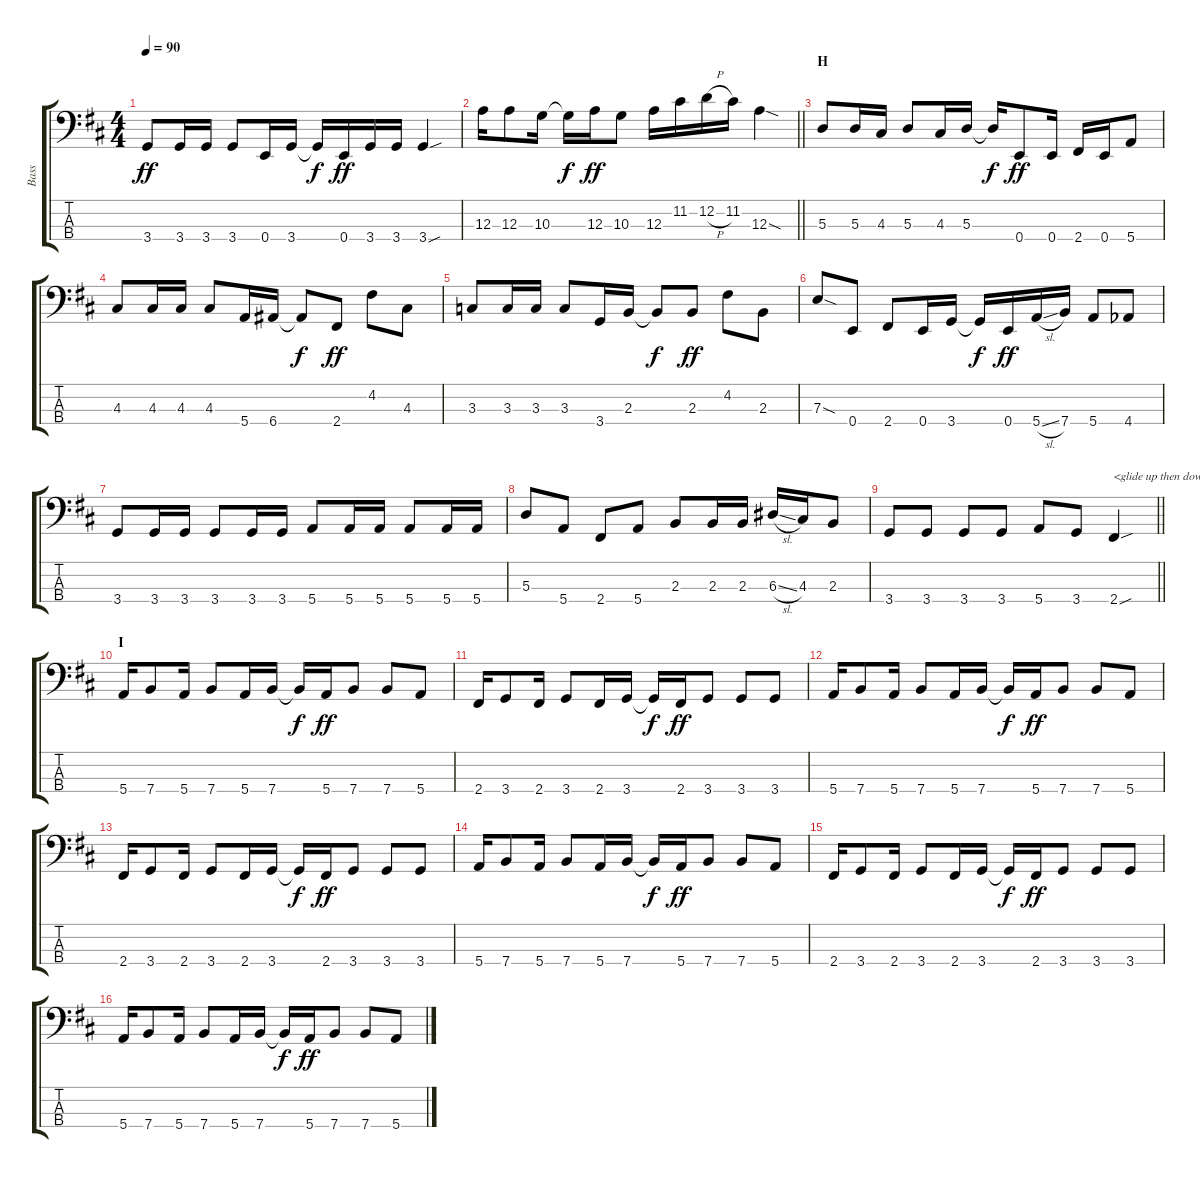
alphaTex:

\track ("Bass" "Bass") {instrument electricbasspick}
\staff {score tabs}
\tuning (G2 D2 A1 E1) {hide}
\ts (4 4)
\tempo 90
\clef f4
\ks d
3.4.8{dy ff} 3.4.16 3.4.16 3.4.8 0.4.16 3.4.16 3.4{t}.16{dy f} 0.4.16{dy ff} 3.4.16 3.4.16 3.4{sou}.4 |
\barLineRight lightlight
12.3.16 12.3.8 10.3.16 10.3{t}.16{dy f} 12.3.16{dy ff} 10.3.8 12.3.16 11.2.16 12.2{h}.16 11.2.16 12.3{sod}.4 |
\section ("" "H")
5.3.8 5.3.16 4.3.16 5.3.8 4.3.16 5.3.16 5.3{t}.16{dy f} 0.4.8{dy ff} 0.4.16 2.4.16 0.4.16 5.4.8 |
4.3.8 4.3.16 4.3.16 4.3.8 5.4.16 6.4.16 6.4{t}.8{dy f} 2.4.8{dy ff} 4.2.8 4.3.8 |
3.3.8 3.3.16 3.3.16 3.3.8 3.4.16 2.3.16 2.3{t}.8{dy f} 2.3.8{dy ff} 4.2.8 2.3.8 |
7.3{sod}.8 0.4.8 2.4.8 0.4.16 3.4.16 3.4{t}.16{dy f} 0.4.16{dy ff} 5.4{sl}.16 7.4.16 5.4.8 4.4{acc b}.8 |
3.4.8 3.4.16 3.4.16 3.4.8 3.4.16 3.4.16 5.4.8 5.4.16 5.4.16 5.4.8 5.4.16 5.4.16 |
5.3.8 5.4.8 2.4.8 5.4.8 2.3.8 2.3.16 2.3.16 6.3{sl}.16 4.3.16 2.3.8 |
\barLineRight lightlight
3.4.8 3.4.8 3.4.8 3.4.8 5.4.8 3.4.8 2.4{sou}.4{txt "<glide up then down>"} |
\section ("" "I")
5.4.16 7.4.8 5.4.16 7.4.8 5.4.16 7.4.16 7.4{t}.16{dy f} 5.4.16{dy ff} 7.4.8 7.4.8 5.4.8 |
2.4.16 3.4.8 2.4.16 3.4.8 2.4.16 3.4.16 3.4{t}.16{dy f} 2.4.16{dy ff} 3.4.8 3.4.8 3.4.8 |
5.4.16 7.4.8 5.4.16 7.4.8 5.4.16 7.4.16 7.4{t}.16{dy f} 5.4.16{dy ff} 7.4.8 7.4.8 5.4.8 |
2.4.16 3.4.8 2.4.16 3.4.8 2.4.16 3.4.16 3.4{t}.16{dy f} 2.4.16{dy ff} 3.4.8 3.4.8 3.4.8 |
5.4.16 7.4.8 5.4.16 7.4.8 5.4.16 7.4.16 7.4{t}.16{dy f} 5.4.16{dy ff} 7.4.8 7.4.8 5.4.8 |
2.4.16 3.4.8 2.4.16 3.4.8 2.4.16 3.4.16 3.4{t}.16{dy f} 2.4.16{dy ff} 3.4.8 3.4.8 3.4.8 |
5.4.16 7.4.8 5.4.16 7.4.8 5.4.16 7.4.16 7.4{t}.16{dy f} 5.4.16{dy ff} 7.4.8 7.4.8 5.4.8
